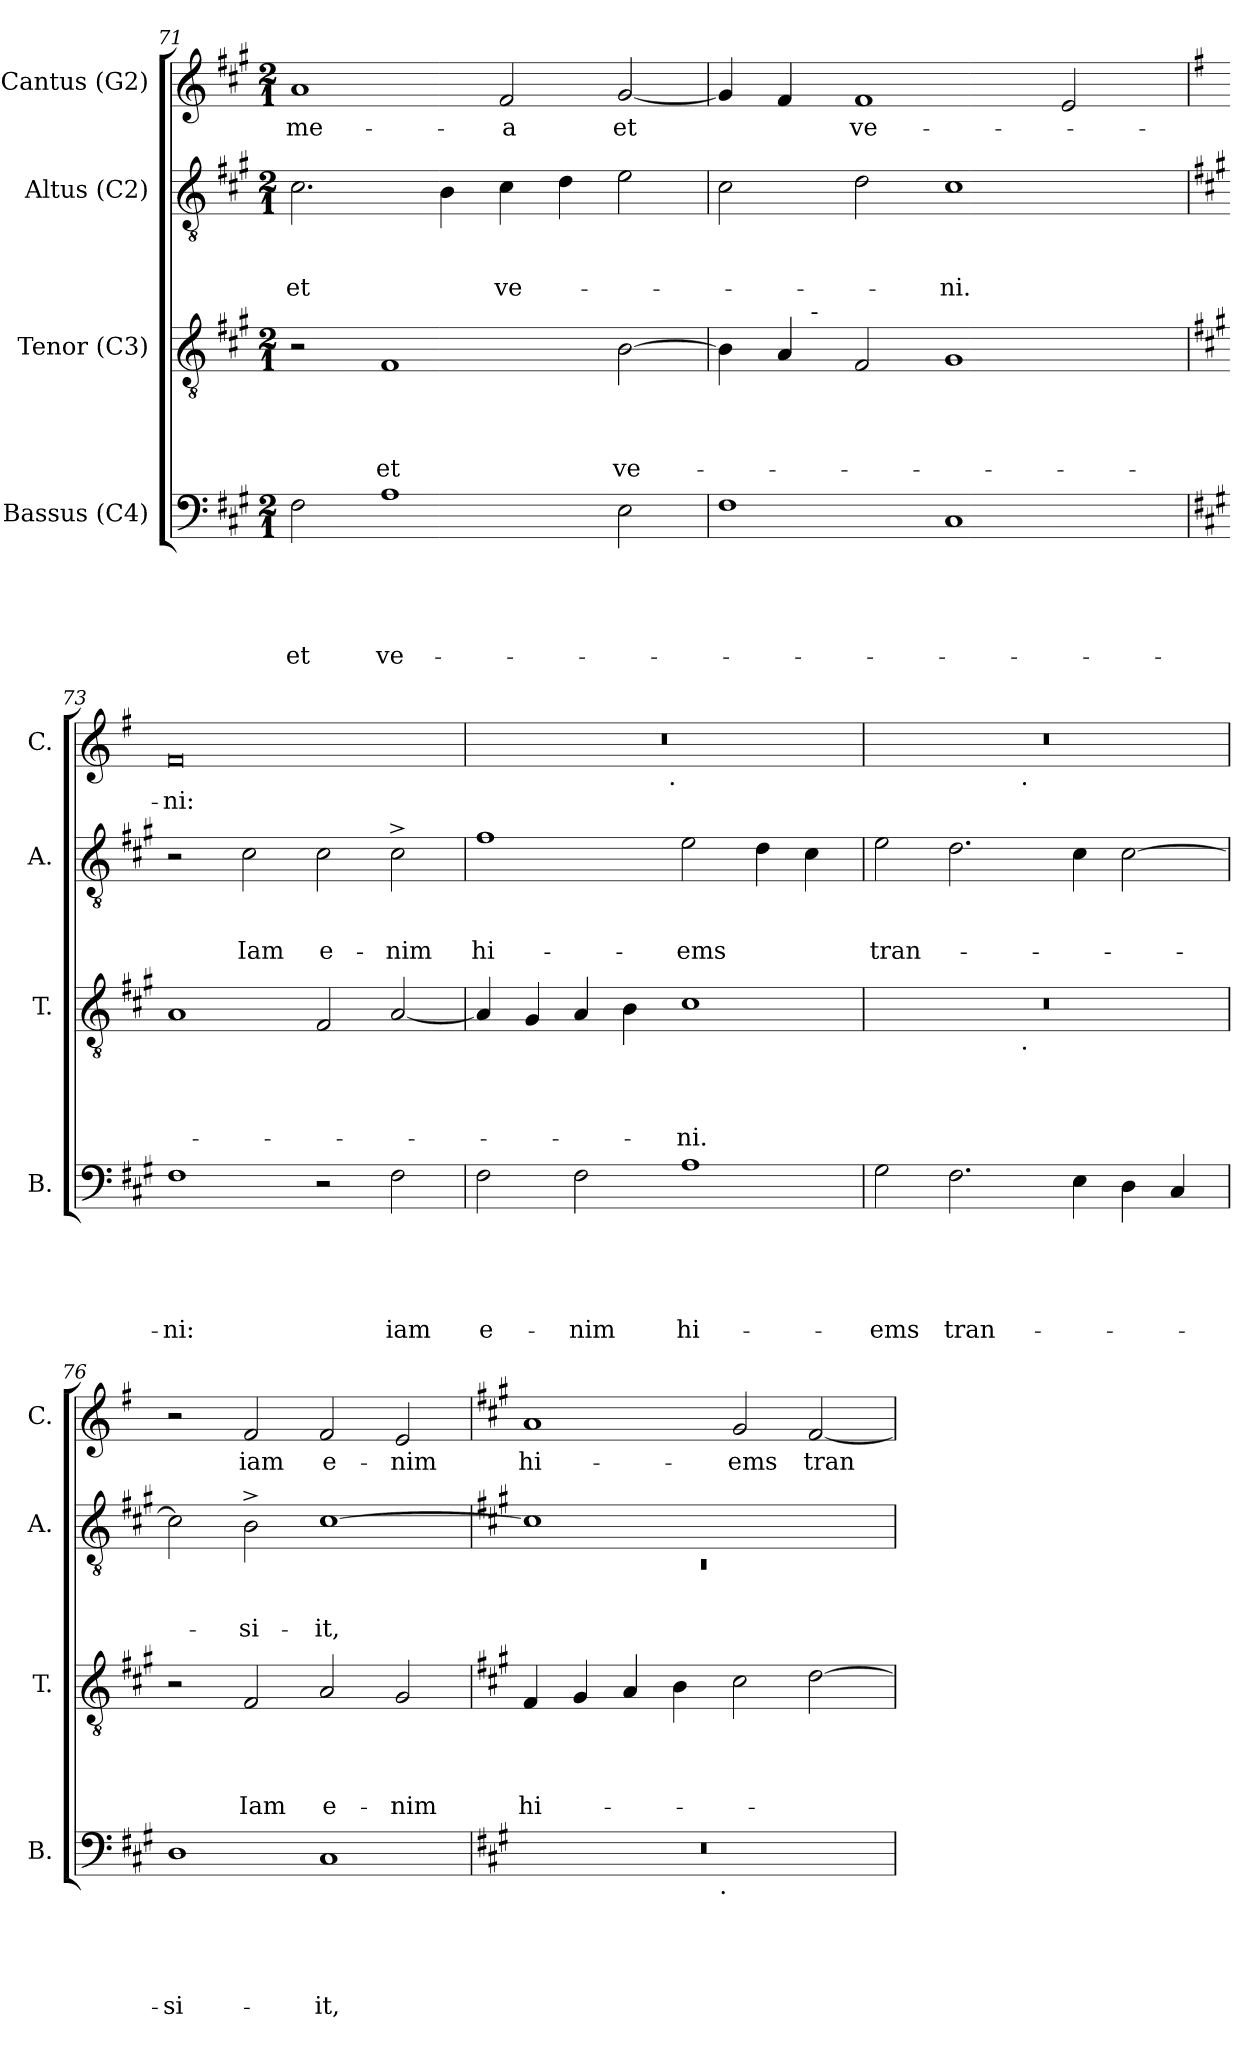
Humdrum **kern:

**kern	**text	**text	**text	**text	**text	**kern	**text	**text	**text	**text	**kern	**text	**text	**text	**kern	**text
*part4	*part4	*part4	*part4	*part4	*part4	*part3	*part3	*part3	*part3	*part3	*part2	*part2	*part2	*part2	*part1	*part1
*staff4	*staff4	*staff4	*staff4	*staff4	*staff4	*staff3	*staff3	*staff3	*staff3	*staff3	*staff2	*staff2	*staff2	*staff2	*staff1	*staff1
*I"Bassus (C4)	*	*	*	*	*	*I"Tenor (C3)	*	*	*	*	*I"Altus (C2)	*	*	*	*I"Cantus (G2)	*
*I'B.	*	*	*	*	*	*I'T.	*	*	*	*	*I'A.	*	*	*	*I'C.	*
*clefF4	*	*	*	*	*	*clefGv2	*	*	*	*	*clefGv2	*	*	*	*clefG2	*
*k[f#c#g#]	*	*	*	*	*	*k[f#c#g#]	*	*	*	*	*k[f#c#g#]	*	*	*	*k[f#c#g#]	*
*A:	*	*	*	*	*	*A:	*	*	*	*	*A:	*	*	*	*A:	*
*M2/1	*	*	*	*	*	*M2/1	*	*	*	*	*M2/1	*	*	*	*M2/1	*
=71	=71	=71	=71	=71	=71	=71	=71	=71	=71	=71	=71	=71	=71	=71	=71	=71
!	!	!	!	!	!LO:LY:b	!	!	!	!	!	!	!	!	!LO:LY:b	!	!LO:LY:b
2F#\	.	.	.	.	et	2r	.	.	.	.	2.c#\	.	.	et	1a	me-
!	!	!	!	!	!LO:LY:b	!	!	!	!	!LO:LY:b	!	!	!	!	!	!
1A	.	.	.	.	ve-	1F#	.	.	.	et	.	.	.	.	.	.
.	.	.	.	.	.	.	.	.	.	.	4B\	.	.	.	.	.
!	!	!	!	!	!	!	!	!	!	!	!	!	!	!LO:LY:b	!	!LO:LY:b
.	.	.	.	.	.	.	.	.	.	.	4c#\	.	.	ve-	2f#/	-a
.	.	.	.	.	.	.	.	.	.	.	4d\	.	.	.	.	.
!	!	!	!	!	!	!	!	!	!	!LO:LY:b	!	!	!	!	!	!LO:LY:b
2E\	.	.	.	.	.	[<2B\	.	.	.	ve-	2e\	.	.	.	[<2g#/	et
!!LO:LB:g=z
=72	=72	=72	=72	=72	=72	=72	=72	=72	=72	=72	=72	=72	=72	=72	=72	=72
*	*	*	*	*	*	*^	*	*	*	*	*	*	*	*	*	*
1F#	.	.	.	.	.	4B\]	4ryy	.	.	.	.	2c#\	.	.	.	4g#/]	.
.	.	.	.	.	.	4A/	16.ryy	.	.	.	.	.	.	.	.	4f#/	.
!	!	!	!	!	!	!	!LO:TX:a:t=-	!	!	!	!	!	!	!	!	!	!
.	.	.	.	.	.	.	1ryy	.	.	.	.	.	.	.	.	.	.
!	!	!	!	!	!	!	!	!	!	!	!	!	!	!	!	!	!LO:LY:b
.	.	.	.	.	.	2F#/	.	.	.	.	.	2d\	.	.	.	1f#	ve-
!	!	!	!	!	!	!	!	!	!	!	!	!	!	!	!LO:LY:b	!	!
1C#	.	.	.	.	.	1G#	.	.	.	.	.	1c#	.	.	-ni.	.	.
.	.	.	.	.	.	.	2ryy	.	.	.	.	.	.	.	.	.	.
.	.	.	.	.	.	.	.	.	.	.	.	.	.	.	.	2e/	.
.	.	.	.	.	.	.	8ryy	.	.	.	.	.	.	.	.	.	.
.	.	.	.	.	.	.	32ryy	.	.	.	.	.	.	.	.	.	.
*	*	*	*	*	*	*v	*v	*	*	*	*	*	*	*	*	*	*
=73	=73	=73	=73	=73	=73	=73	=73	=73	=73	=73	=73	=73	=73	=73	=73	=73
*	*	*	*	*	*	*	*	*	*	*	*	*	*	*	*k[f#]	*
*	*	*	*	*	*	*	*	*	*	*	*	*	*	*	*G:	*
*	*	*	*	*	*	*^	*	*	*	*	*	*	*	*	*	*
!	!	!	!	!	!LO:LY:b	!	!	!	!	!	!	!	!	!	!	!	!LO:LY:b
*	*	*	*	*	*	*v	*v	*	*	*	*	*	*	*	*	*	*
1F#	.	.	.	.	-ni:	1A	.	.	.	.	2r	.	.	.	0f#	-ni:
!	!	!	!	!	!	!	!	!	!	!	!	!	!	!LO:LY:b	!	!
.	.	.	.	.	.	.	.	.	.	.	2c#\	.	.	Iam	.	.
!	!	!	!	!	!	!	!	!	!	!	!	!	!	!LO:LY:b	!	!
2r	.	.	.	.	.	2F#/	.	.	.	.	2c#\	.	.	e-	.	.
!	!	!	!	!	!LO:LY:b	!	!	!	!	!	!	!	!	!LO:LY:b	!	!
2F#\	.	.	.	.	iam	[<2A/	.	.	.	.	2c#^>\	.	.	-nim	.	.
=74	=74	=74	=74	=74	=74	=74	=74	=74	=74	=74	=74	=74	=74	=74	=74	=74
!	!	!	!	!	!LO:LY:b	!	!	!	!	!	!	!	!	!LO:LY:b	!	!
*	*	*	*	*	*	*	*	*	*	*	*	*	*	*	*^	*
2F#\	.	.	.	.	e-	4A/]	.	.	.	.	1f#	.	.	hi-	0r	2ryy	.
.	.	.	.	.	.	4G#/	.	.	.	.	.	.	.	.	.	.	.
!	!	!	!	!	!LO:LY:b	!	!	!	!	!	!	!	!	!	!	!	!
2F#\	.	.	.	.	-nim	4A/	.	.	.	.	.	.	.	.	.	4...ryy	.
.	.	.	.	.	.	4B\	.	.	.	.	.	.	.	.	.	.	.
!	!	!	!	!	!	!	!	!	!	!	!	!	!	!	!	!LO:TX:b:t=.	!
.	.	.	.	.	.	.	.	.	.	.	.	.	.	.	.	1ryy	.
!	!	!	!	!	!LO:LY:b	!	!	!	!	!LO:LY:b	!	!	!	!LO:LY:b	!	!	!
1A	.	.	.	.	hi-	1c#	.	.	.	-ni.	2e\	.	.	-ems	.	.	.
.	.	.	.	.	.	.	.	.	.	.	4d\	.	.	.	.	.	.
.	.	.	.	.	.	.	.	.	.	.	4c#\	.	.	.	.	.	.
.	.	.	.	.	.	.	.	.	.	.	.	.	.	.	.	32ryy	.
=75	=75	=75	=75	=75	=75	=75	=75	=75	=75	=75	=75	=75	=75	=75	=75	=75	=75
!	!	!	!	!	!LO:LY:b	!	!	!	!	!	!	!	!	!LO:LY:b	!	!	!
*	*	*	*	*	*	*^	*	*	*	*	*	*	*	*	*	*	*
2G#\	.	.	.	.	-ems	0r	2ryy	.	.	.	.	2e\	.	.	tran-	0r	2ryy	.
!	!	!	!	!	!LO:LY:b	!	!	!	!	!	!	!	!	!	!	!	!	!
2.F#\	.	.	.	.	tran-	.	4...ryy	.	.	.	.	2.d\	.	.	.	.	4...ryy	.
!	!	!	!	!	!	!	!	!	!	!	!	!	!	!	!	!	!LO:TX:b:t=.	!
!	!	!	!	!	!	!	!LO:TX:b:t=.	!	!	!	!	!	!	!	!	!	!	!
.	.	.	.	.	.	.	1ryy	.	.	.	.	.	.	.	.	.	1ryy	.
4E\	.	.	.	.	.	.	.	.	.	.	.	4c#\	.	.	.	.	.	.
4D\	.	.	.	.	.	.	.	.	.	.	.	[>2c#\	.	.	.	.	.	.
4C#/	.	.	.	.	.	.	.	.	.	.	.	.	.	.	.	.	.	.
.	.	.	.	.	.	.	32ryy	.	.	.	.	.	.	.	.	.	32ryy	.
=76	=76	=76	=76	=76	=76	=76	=76	=76	=76	=76	=76	=76	=76	=76	=76	=76	=76	=76
!	!	!	!	!	!LO:LY:b	!	!	!	!	!	!	!	!	!	!	!	!	!
*	*	*	*	*	*	*v	*v	*	*	*	*	*	*	*	*	*v	*v	*
1D	.	.	.	.	-si-	2r	.	.	.	.	2c#\]	.	.	.	2r	.
!	!	!	!	!	!	!	!	!	!	!LO:LY:b	!	!	!	!LO:LY:b	!	!LO:LY:b
.	.	.	.	.	.	2F#/	.	.	.	Iam	2B^>\	.	.	-si-	2f#/	iam
!	!	!	!	!	!LO:LY:b	!	!	!	!	!LO:LY:b	!	!	!	!LO:LY:b	!	!LO:LY:b
1C#	.	.	.	.	-it,	2A/	.	.	.	e-	[<1c#	.	.	-it,	2f#/	e-
!	!	!	!	!	!	!	!	!	!	!LO:LY:b	!	!	!	!	!	!LO:LY:b
.	.	.	.	.	.	2G#/	.	.	.	-nim	.	.	.	.	2e/	-nim
!!LO:LB:g=z
=77	=77	=77	=77	=77	=77	=77	=77	=77	=77	=77	=77	=77	=77	=77	=77	=77
*	*	*	*	*	*	*	*	*	*	*	*	*	*	*	*k[f#c#g#]	*
*	*	*	*	*	*	*	*	*	*	*	*	*	*	*	*A:	*
*	*	*	*	*	*	*	*	*	*	*	*^	*	*	*	*	*
!	!	!	!	!	!	!	!	!	!	!LO:LY:b	!	!LO:N:vis=1	!	!	!	!	!LO:LY:b
*^	*	*	*	*	*	*	*	*	*	*	*	*	*	*	*	*	*
0r	2ryy	.	.	.	.	.	4F#/	.	.	.	hi-	1c#]	0rC	.	.	.	1a	hi-
.	.	.	.	.	.	.	4G#/	.	.	.	.	.	.	.	.	.	.	.
.	4...ryy	.	.	.	.	.	4A/	.	.	.	.	.	.	.	.	.	.	.
.	.	.	.	.	.	.	4B\	.	.	.	.	.	.	.	.	.	.	.
!	!LO:TX:b:t=.	!	!	!	!	!	!	!	!	!	!	!	!	!	!	!	!	!
.	1ryy	.	.	.	.	.	.	.	.	.	.	.	.	.	.	.	.	.
!	!	!	!	!	!	!	!	!	!	!	!	!	!	!	!	!	!	!LO:LY:b
.	.	.	.	.	.	.	2c#\	.	.	.	.	1ryy	.	.	.	.	2g#/	-ems
!	!	!	!	!	!	!	!	!	!	!	!	!	!	!	!	!	!	!LO:LY:b
.	.	.	.	.	.	.	[>2d\	.	.	.	.	.	.	.	.	.	[<2f#/	tran-
.	32ryy	.	.	.	.	.	.	.	.	.	.	.	.	.	.	.	.	.
*v	*v	*	*	*	*	*	*	*	*	*	*	*v	*v	*	*	*	*	*
=	=	=	=	=	=	=	=	=	=	=	=	=	=	=	=	=
*-	*-	*-	*-	*-	*-	*-	*-	*-	*-	*-	*-	*-	*-	*-	*-	*-
